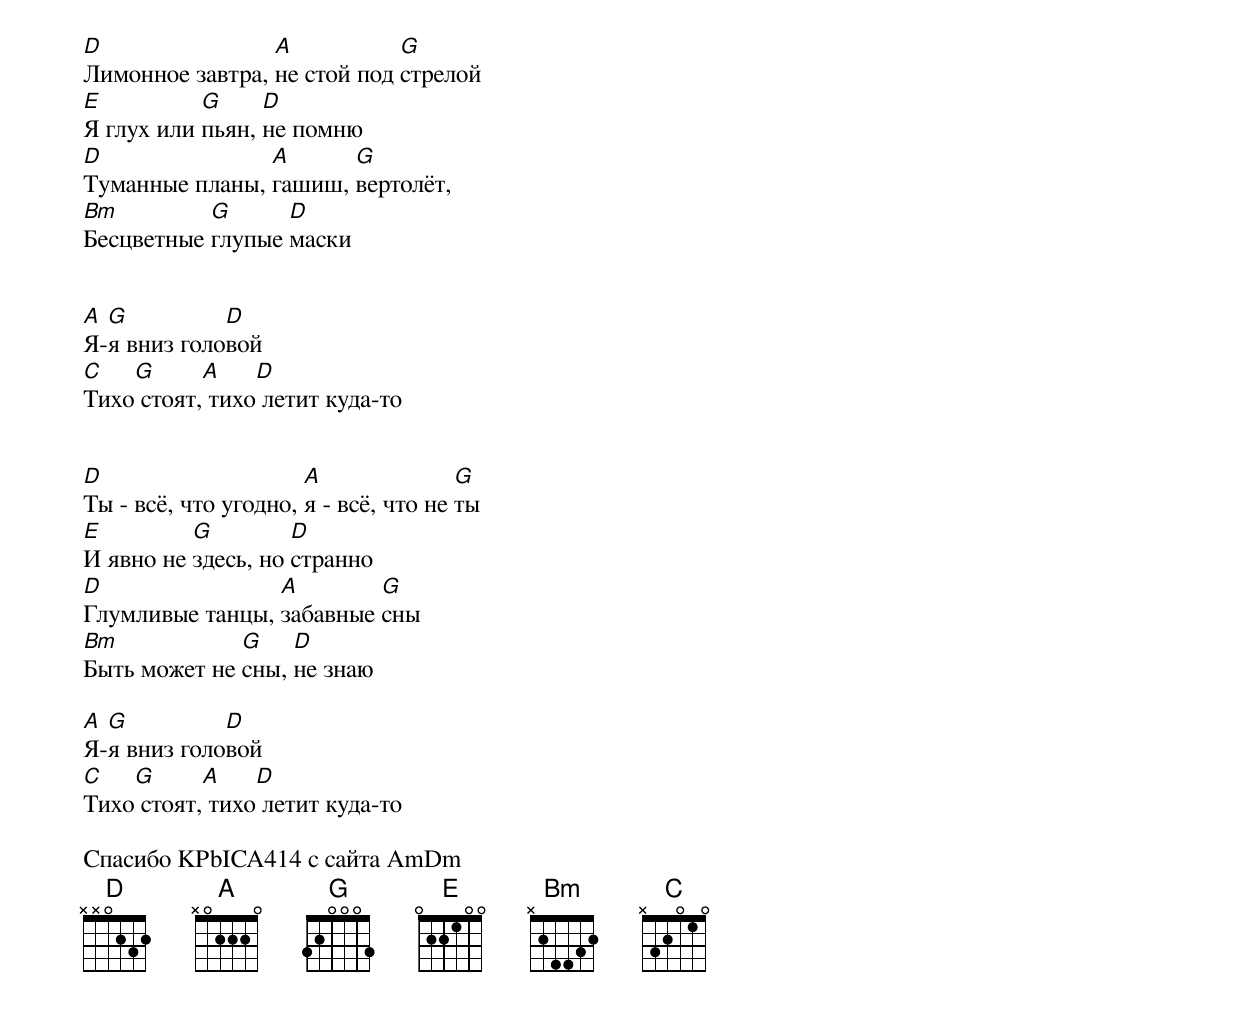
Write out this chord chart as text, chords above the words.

D                A           G
Лимонное завтра, не стой под стрелой
E          G     D
Я глух или пьян, не помню
D               A      G
Туманные планы, гашиш, вертолёт,
Bm         G      D
Бесцветные глупые маски


A G          D
Я-я вниз головой
C   G      A    D
Тихо стоят, тихо летит куда-то


D                     A               G
Ты - всё, что угодно, я - всё, что не ты
E         G         D
И явно не здесь, но странно
D                A        G
Глумливые танцы, забавные сны
Bm            G    D
Быть может не сны, не знаю

A G          D
Я-я вниз головой
C   G      A    D
Тихо стоят, тихо летит куда-то

Спасибо KPbICA414 с сайта AmDm
